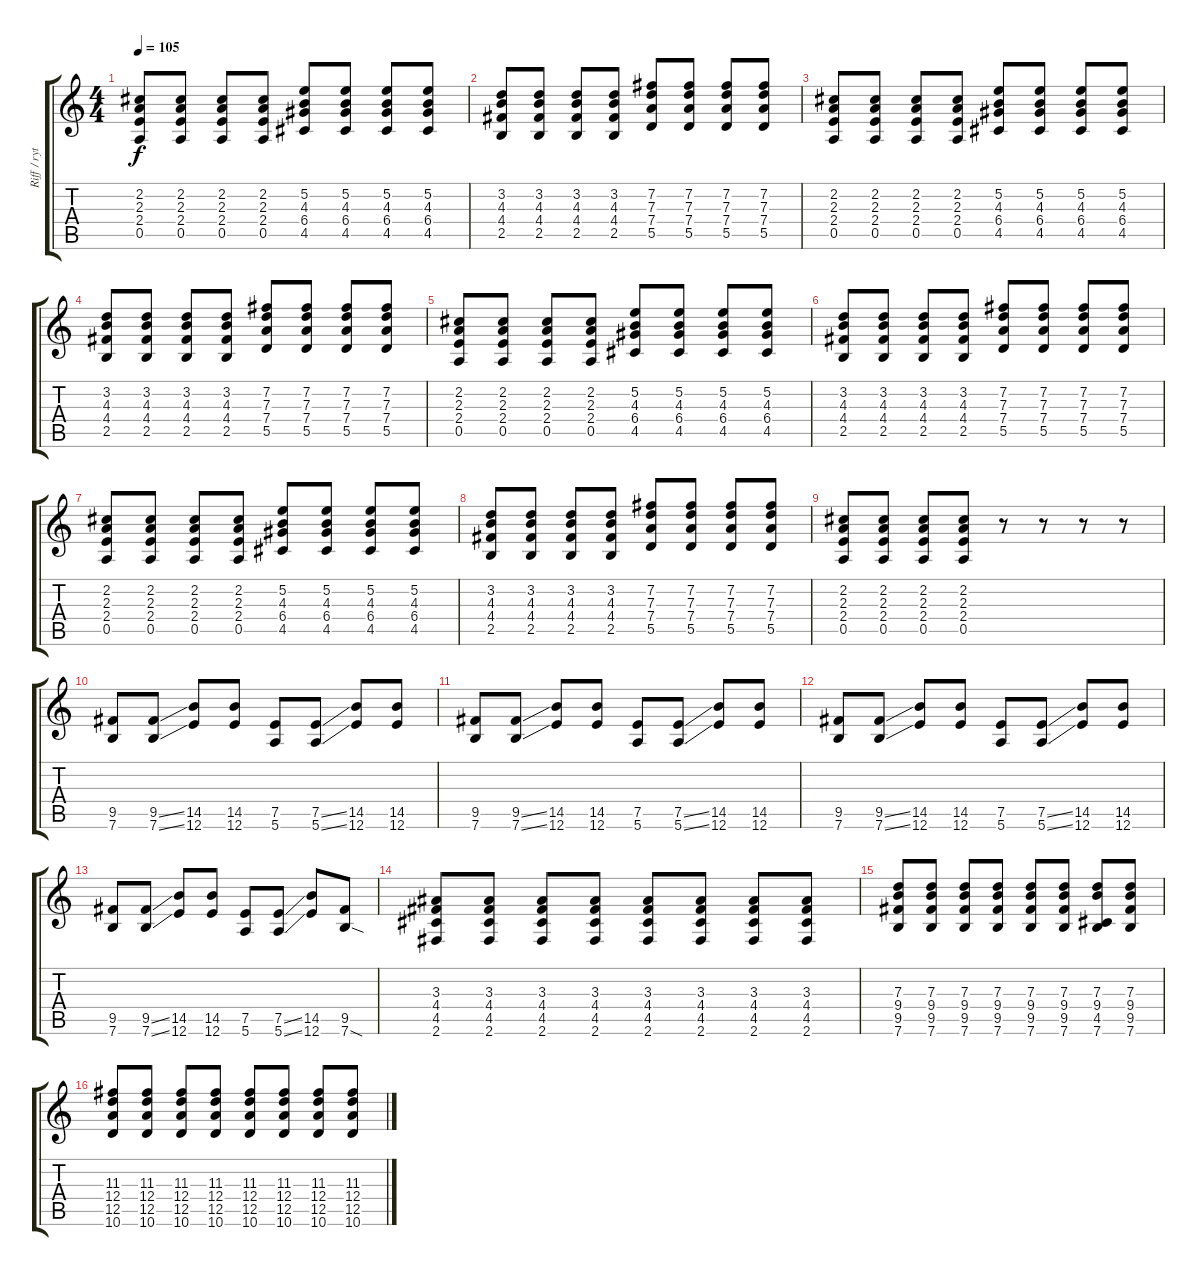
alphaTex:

\track ("Riff / rythmique" "Riff / ryt") {instrument overdrivenguitar}
\staff {score tabs}
\tuning (E4 B3 G3 D3 A2 E2) {hide}
\ts (4 4)
\tempo 105
\clef g2
\ks c
(2.2 2.3 2.4 0.5).8{dy f} (2.2 2.3 2.4 0.5).8 (2.2 2.3 2.4 0.5).8 (2.2 2.3 2.4 0.5).8 (5.2 4.3 6.4 4.5).8 (5.2 4.3 6.4 4.5).8 (5.2 4.3 6.4 4.5).8 (5.2 4.3 6.4 4.5).8 |
(3.2 4.3 4.4 2.5).8 (3.2 4.3 4.4 2.5).8 (3.2 4.3 4.4 2.5).8 (3.2 4.3 4.4 2.5).8 (7.2 7.3 7.4 5.5).8 (7.2 7.3 7.4 5.5).8 (7.2 7.3 7.4 5.5).8 (7.2 7.3 7.4 5.5).8 |
(2.2 2.3 2.4 0.5).8 (2.2 2.3 2.4 0.5).8 (2.2 2.3 2.4 0.5).8 (2.2 2.3 2.4 0.5).8 (5.2 4.3 6.4 4.5).8 (5.2 4.3 6.4 4.5).8 (5.2 4.3 6.4 4.5).8 (5.2 4.3 6.4 4.5).8 |
(3.2 4.3 4.4 2.5).8 (3.2 4.3 4.4 2.5).8 (3.2 4.3 4.4 2.5).8 (3.2 4.3 4.4 2.5).8 (7.2 7.3 7.4 5.5).8 (7.2 7.3 7.4 5.5).8 (7.2 7.3 7.4 5.5).8 (7.2 7.3 7.4 5.5).8 |
(2.2 2.3 2.4 0.5).8 (2.2 2.3 2.4 0.5).8 (2.2 2.3 2.4 0.5).8 (2.2 2.3 2.4 0.5).8 (5.2 4.3 6.4 4.5).8 (5.2 4.3 6.4 4.5).8 (5.2 4.3 6.4 4.5).8 (5.2 4.3 6.4 4.5).8 |
(3.2 4.3 4.4 2.5).8 (3.2 4.3 4.4 2.5).8 (3.2 4.3 4.4 2.5).8 (3.2 4.3 4.4 2.5).8 (7.2 7.3 7.4 5.5).8 (7.2 7.3 7.4 5.5).8 (7.2 7.3 7.4 5.5).8 (7.2 7.3 7.4 5.5).8 |
(2.2 2.3 2.4 0.5).8 (2.2 2.3 2.4 0.5).8 (2.2 2.3 2.4 0.5).8 (2.2 2.3 2.4 0.5).8 (5.2 4.3 6.4 4.5).8 (5.2 4.3 6.4 4.5).8 (5.2 4.3 6.4 4.5).8 (5.2 4.3 6.4 4.5).8 |
(3.2 4.3 4.4 2.5).8 (3.2 4.3 4.4 2.5).8 (3.2 4.3 4.4 2.5).8 (3.2 4.3 4.4 2.5).8 (7.2 7.3 7.4 5.5).8 (7.2 7.3 7.4 5.5).8 (7.2 7.3 7.4 5.5).8 (7.2 7.3 7.4 5.5).8 |
(2.2 2.3 2.4 0.5).8 (2.2 2.3 2.4 0.5).8 (2.2 2.3 2.4 0.5).8 (2.2 2.3 2.4 0.5).8 r.8 r.8 r.8 r.8 |
(9.5 7.6).8 (9.5{ss} 7.6{ss}).8 (14.5 12.6).8 (14.5 12.6).8 (7.5 5.6).8 (7.5{ss} 5.6{ss}).8 (14.5 12.6).8 (14.5 12.6).8 |
(9.5 7.6).8 (9.5{ss} 7.6{ss}).8 (14.5 12.6).8 (14.5 12.6).8 (7.5 5.6).8 (7.5{ss} 5.6{ss}).8 (14.5 12.6).8 (14.5 12.6).8 |
(9.5 7.6).8 (9.5{ss} 7.6{ss}).8 (14.5 12.6).8 (14.5 12.6).8 (7.5 5.6).8 (7.5{ss} 5.6{ss}).8 (14.5 12.6).8 (14.5 12.6).8 |
(9.5 7.6).8 (9.5{ss} 7.6{ss}).8 (14.5 12.6).8 (14.5 12.6).8 (7.5 5.6).8 (7.5{ss} 5.6{ss}).8 (14.5 12.6).8 (9.5 7.6{sod}).8 |
(3.3 4.4 4.5 2.6).8 (3.3 4.4 4.5 2.6).8 (3.3 4.4 4.5 2.6).8 (3.3 4.4 4.5 2.6).8 (3.3 4.4 4.5 2.6).8 (3.3 4.4 4.5 2.6).8 (3.3 4.4 4.5 2.6).8 (3.3 4.4 4.5 2.6).8 |
(7.3 9.4 9.5 7.6).8 (7.3 9.4 9.5 7.6).8 (7.3 9.4 9.5 7.6).8 (7.3 9.4 9.5 7.6).8 (7.3 9.4 9.5 7.6).8 (7.3 9.4 9.5 7.6).8 (7.3 9.4 4.5 7.6).8 (7.3 9.4 9.5 7.6).8 |
(11.3 12.4 12.5 10.6).8 (11.3 12.4 12.5 10.6).8 (11.3 12.4 12.5 10.6).8 (11.3 12.4 12.5 10.6).8 (11.3 12.4 12.5 10.6).8 (11.3 12.4 12.5 10.6).8 (11.3 12.4 12.5 10.6).8 (11.3 12.4 12.5 10.6).8
